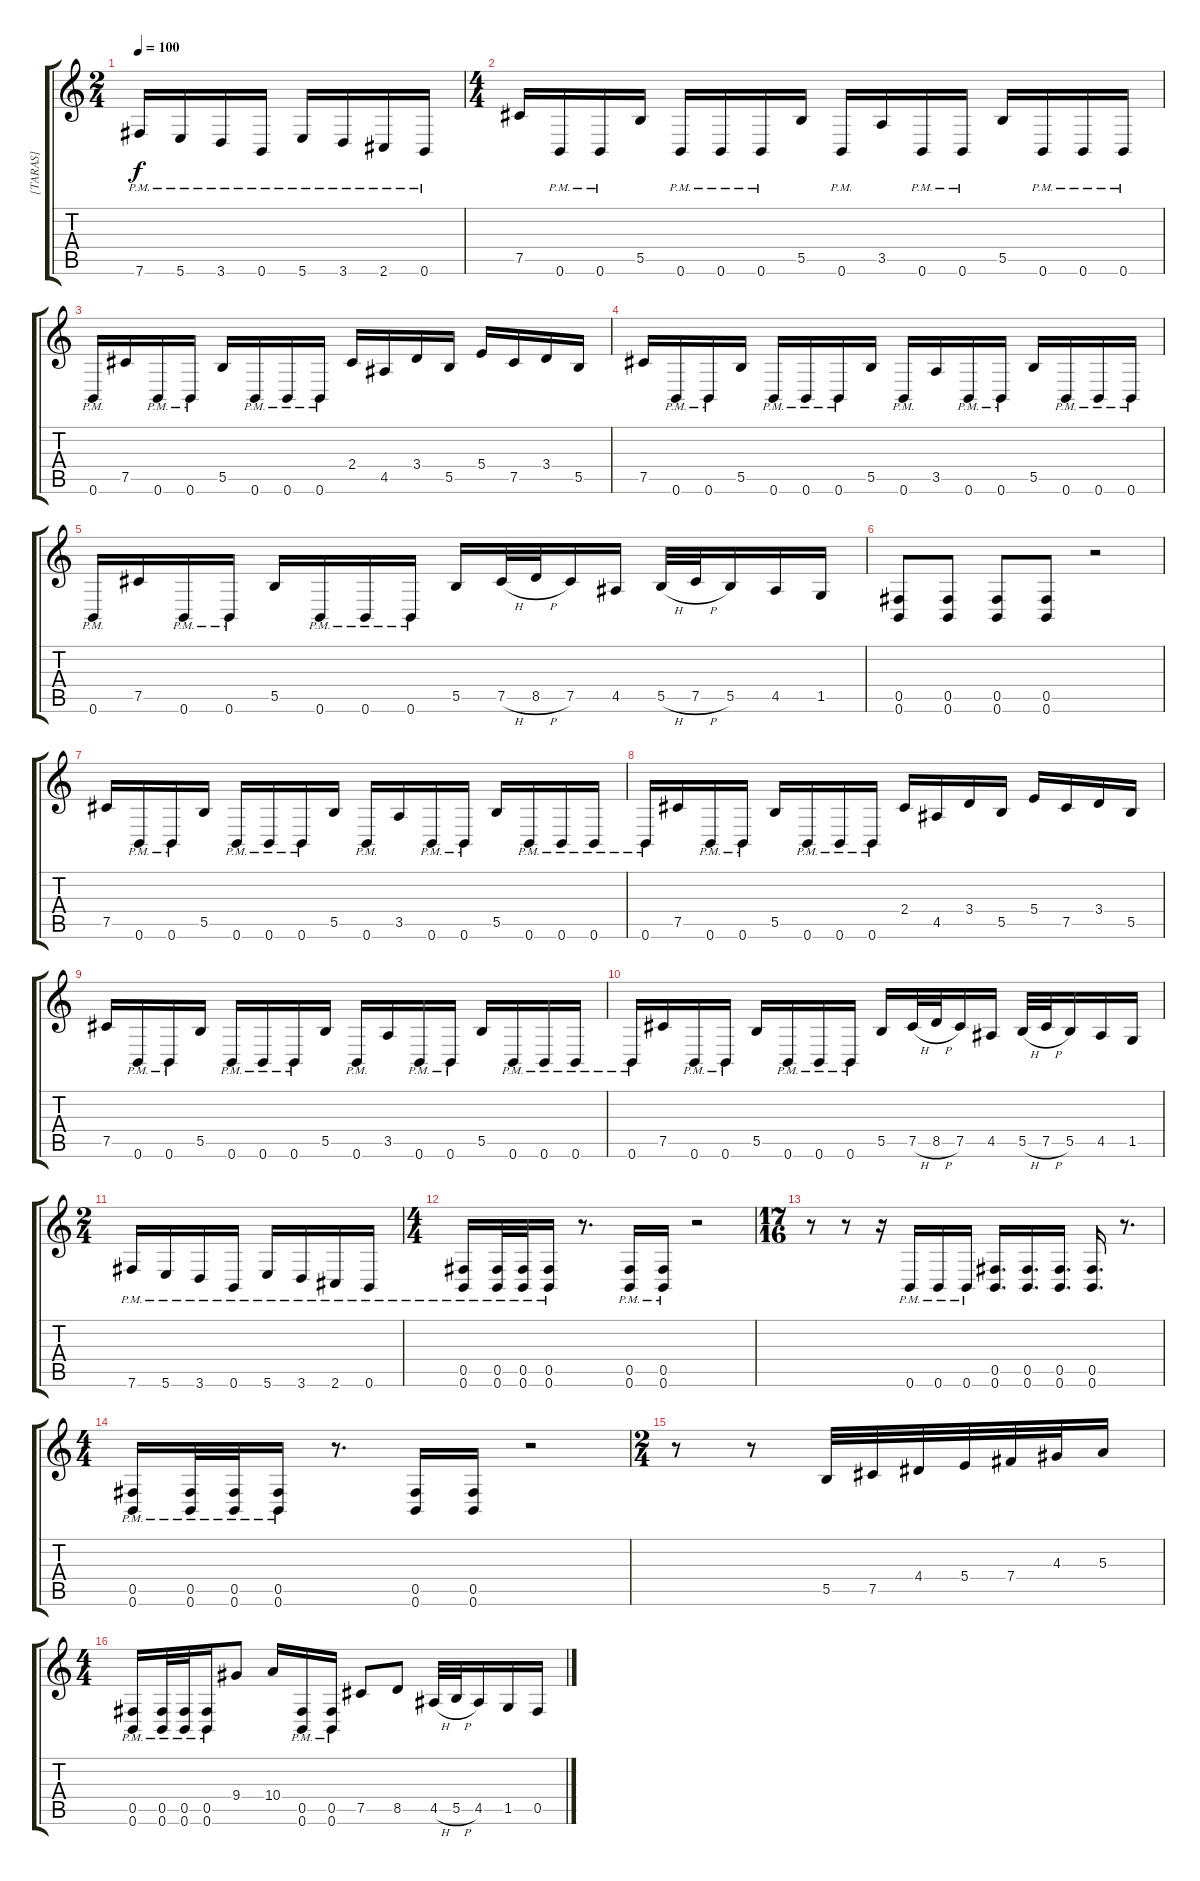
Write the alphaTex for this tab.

\track ("[TARAS]" "[TARAS]") {instrument distortionguitar}
\staff {score tabs}
\tuning (Db4 Ab3 E3 B2 Gb2 B1) {hide}
\ts (2 4)
\tempo 100
\clef g2
\ks c
7.6{pm}.16{dy f} 5.6{pm}.16 3.6{pm}.16 0.6{pm}.16 5.6{pm}.16 3.6{pm}.16 2.6{pm}.16 0.6{pm}.16 |
\ts (4 4)
7.5.16 0.6{pm}.16 0.6{pm}.16 5.5.16 0.6{pm}.16 0.6{pm}.16 0.6{pm}.16 5.5.16 0.6{pm}.16 3.5.16 0.6{pm}.16 0.6{pm}.16 5.5.16 0.6{pm}.16 0.6{pm}.16 0.6{pm}.16 |
0.6{pm}.16 7.5.16 0.6{pm}.16 0.6{pm}.16 5.5.16 0.6{pm}.16 0.6{pm}.16 0.6{pm}.16 2.4.16 4.5.16 3.4.16 5.5.16 5.4.16 7.5.16 3.4.16 5.5.16 |
7.5.16 0.6{pm}.16 0.6{pm}.16 5.5.16 0.6{pm}.16 0.6{pm}.16 0.6{pm}.16 5.5.16 0.6{pm}.16 3.5.16 0.6{pm}.16 0.6{pm}.16 5.5.16 0.6{pm}.16 0.6{pm}.16 0.6{pm}.16 |
0.6{pm}.16 7.5.16 0.6{pm}.16 0.6{pm}.16 5.5.16 0.6{pm}.16 0.6{pm}.16 0.6{pm}.16 5.5.16 7.5{h}.32 8.5{h}.32 7.5.16 4.5.16 5.5{h}.32 7.5{h}.32 5.5.16 4.5.16 1.5.16 |
(0.5 0.6).8 (0.5 0.6).8 (0.5 0.6).8 (0.5 0.6).8 r.2 |
7.5.16 0.6{pm}.16 0.6{pm}.16 5.5.16 0.6{pm}.16 0.6{pm}.16 0.6{pm}.16 5.5.16 0.6{pm}.16 3.5.16 0.6{pm}.16 0.6{pm}.16 5.5.16 0.6{pm}.16 0.6{pm}.16 0.6{pm}.16 |
0.6{pm}.16 7.5.16 0.6{pm}.16 0.6{pm}.16 5.5.16 0.6{pm}.16 0.6{pm}.16 0.6{pm}.16 2.4.16 4.5.16 3.4.16 5.5.16 5.4.16 7.5.16 3.4.16 5.5.16 |
7.5.16 0.6{pm}.16 0.6{pm}.16 5.5.16 0.6{pm}.16 0.6{pm}.16 0.6{pm}.16 5.5.16 0.6{pm}.16 3.5.16 0.6{pm}.16 0.6{pm}.16 5.5.16 0.6{pm}.16 0.6{pm}.16 0.6{pm}.16 |
0.6{pm}.16 7.5.16 0.6{pm}.16 0.6{pm}.16 5.5.16 0.6{pm}.16 0.6{pm}.16 0.6{pm}.16 5.5.16 7.5{h}.32 8.5{h}.32 7.5.16 4.5.16 5.5{h}.32 7.5{h}.32 5.5.16 4.5.16 1.5.16 |
\ts (2 4)
7.6{pm}.16 5.6{pm}.16 3.6{pm}.16 0.6{pm}.16 5.6{pm}.16 3.6{pm}.16 2.6{pm}.16 0.6{pm}.16 |
\ts (4 4)
(0.5{pm} 0.6{pm}).16 (0.5{pm} 0.6{pm}).32 (0.5{pm} 0.6{pm}).32 (0.5{pm} 0.6{pm}).16 r.8{d} (0.5{pm} 0.6{pm}).16 (0.5{pm} 0.6{pm}).16 r.2 |
\ts (17 16)
r.8 r.8 r.16 0.6{pm}.16 0.6{pm}.16 0.6{pm}.16 (0.5 0.6).16{d} (0.5 0.6).16{d} (0.5 0.6).16{d} (0.5 0.6).16{d} r.8{d} |
\ts (4 4)
(0.5{pm} 0.6{pm}).16 (0.5{pm} 0.6{pm}).32 (0.5{pm} 0.6{pm}).32 (0.5{pm} 0.6{pm}).16 r.8{d} (0.5 0.6).16 (0.5 0.6).16 r.2 |
\ts (2 4)
r.8 r.8 5.5.32 7.5.32 4.4.32 5.4.32 7.4.32 4.3.32 5.3.16 |
\ts (4 4)
(0.5{pm} 0.6{pm}).16 (0.5{pm} 0.6{pm}).32 (0.5{pm} 0.6{pm}).32 (0.5{pm} 0.6{pm}).16 9.4.8 10.4.16 (0.5{pm} 0.6{pm}).16 (0.5{pm} 0.6{pm}).16 7.5.8 8.5.8 4.5{h}.32 5.5{h}.32 4.5.16 1.5.16 0.5.16
